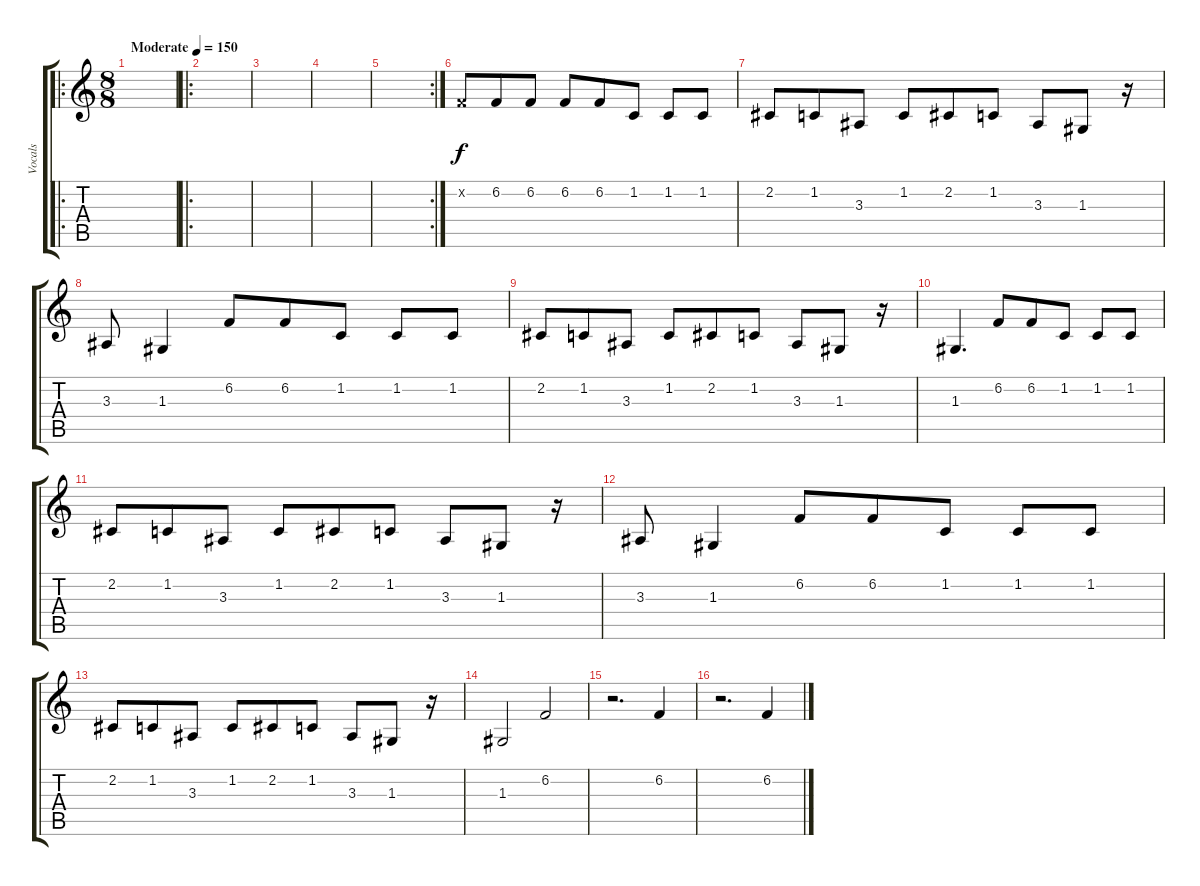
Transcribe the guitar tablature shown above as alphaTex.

\track ("Vocals" "Vocals") {instrument cello}
\staff {score tabs}
\tuning (E4 B3 G3 D3 A2 E2) {hide}
\ro
\ts (8 8)
\tempo (150 "Moderate")
\clef g2
\ks c
|
\ro
|
|
|
\rc 2
|
6.2{x}.8 6.2.8 6.2.8 6.2.8 6.2.8 1.2.8 1.2.8 1.2.8 |
2.2.8 1.2.8 3.3.8 1.2.8 2.2.8 1.2.8 3.3.8 1.3.8 r.16 |
3.3.8 1.3.4 6.2.8 6.2.8 1.2.8 1.2.8 1.2.8 |
2.2.8 1.2.8 3.3.8 1.2.8 2.2.8 1.2.8 3.3.8 1.3.8 r.16 |
1.3.4{d} 6.2.8 6.2.8 1.2.8 1.2.8 1.2.8 |
2.2.8 1.2.8 3.3.8 1.2.8 2.2.8 1.2.8 3.3.8 1.3.8 r.16 |
3.3.8 1.3.4 6.2.8 6.2.8 1.2.8 1.2.8 1.2.8 |
2.2.8 1.2.8 3.3.8 1.2.8 2.2.8 1.2.8 3.3.8 1.3.8 r.16 |
1.3.2 6.2.2 |
r.2{d} 6.2.4 |
r.2{d} 6.2.4
